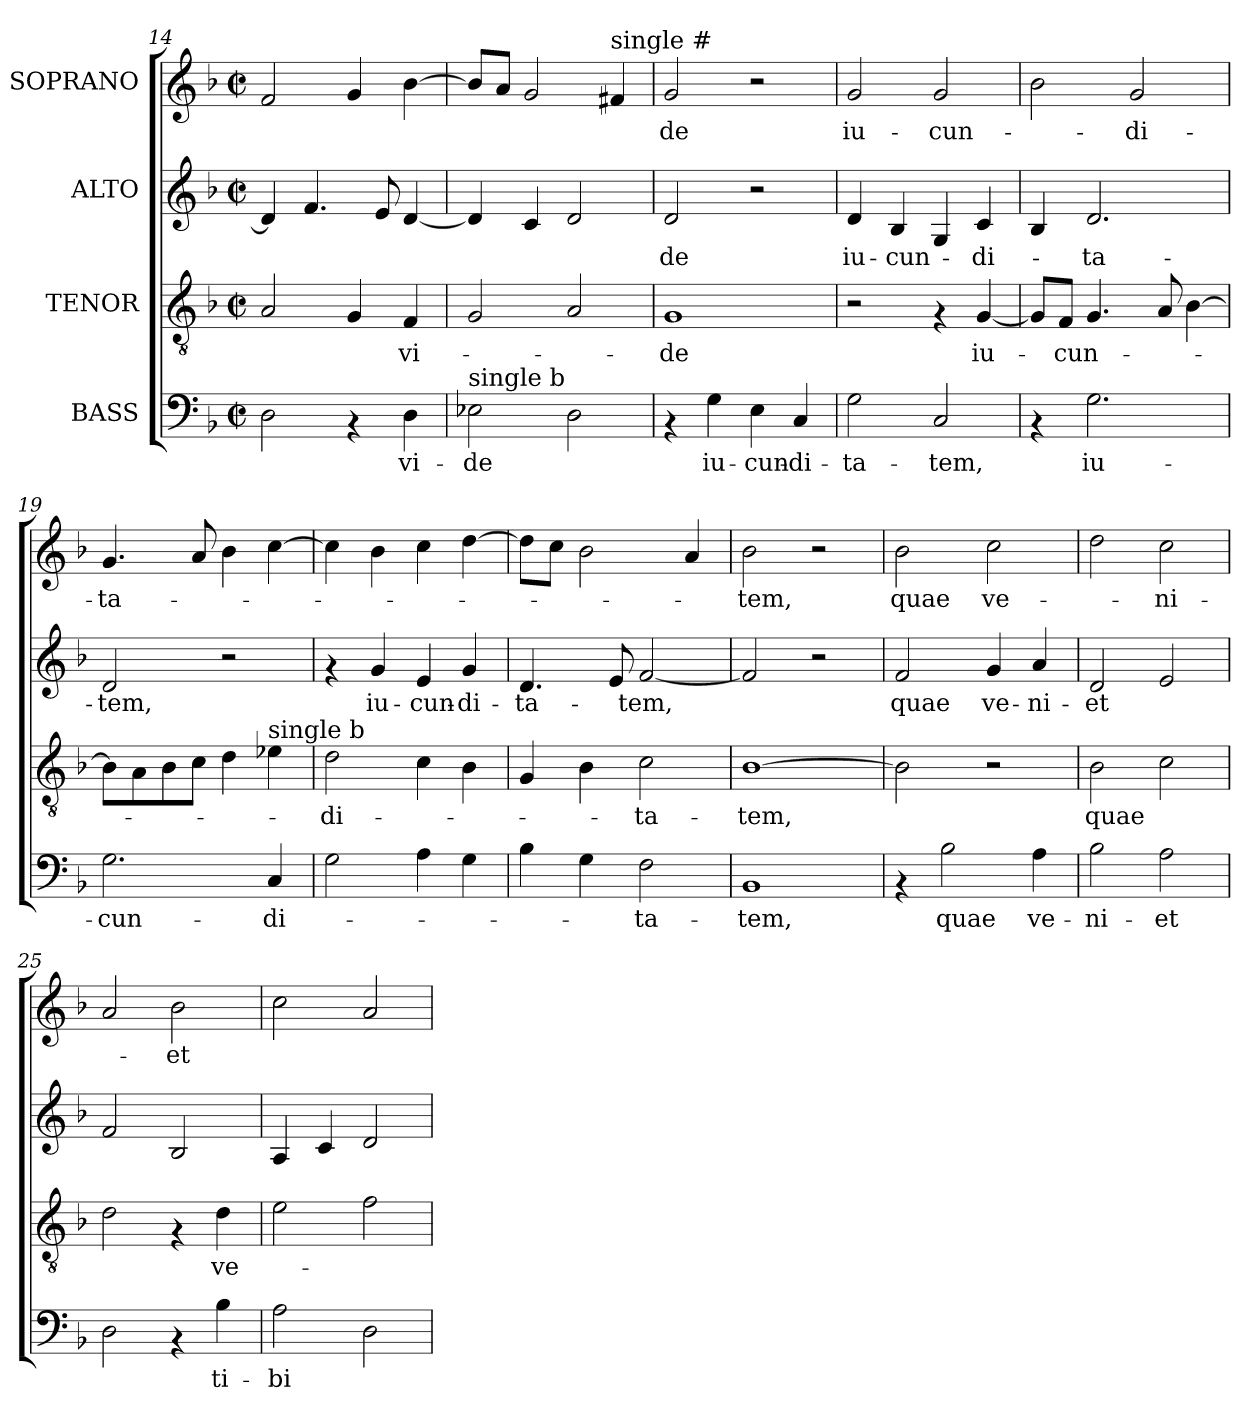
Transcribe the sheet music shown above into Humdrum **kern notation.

**kern	**text	**kern	**text	**kern	**text	**kern	**text
*part4	*part4	*part3	*part3	*part2	*part2	*part1	*part1
*staff4	*staff4	*staff3	*staff3	*staff2	*staff2	*staff1	*staff1
*I"BASS	*	*I"TENOR	*	*I"ALTO	*	*I"SOPRANO	*
*clefF4	*	*clefGv2	*	*clefG2	*	*clefG2	*
*k[b-]	*	*k[b-]	*	*k[b-]	*	*k[b-]	*
*F:	*	*F:	*	*F:	*	*F:	*
*M2/2	*	*M2/2	*	*M2/2	*	*M2/2	*
*met(c|)	*	*met(c|)	*	*met(c|)	*	*met(c|)	*
=14	=14	=14	=14	=14	=14	=14	=14
2D\	.	2A/	.	4d/]	.	2f/	.
.	.	.	.	4.f/	.	.	.
4rAA	.	4G/	.	.	.	4g/	.
.	.	.	.	8e/	.	.	.
!	!LO:LY:b	!	!LO:LY:b	!	!	!	!
4D\	vi-	4F/	vi-	[<4d/	.	[>4b-\	.
=15	=15	=15	=15	=15	=15	=15	=15
!LO:TX:a:t=single b	!	!	!	!	!	!	!
!	!LO:LY:b	!	!	!	!	!	!
2E-\	-de	2G/	.	4d/]	.	8b-/L]	.
.	.	.	.	.	.	8a/J	.
.	.	.	.	4c/	.	2g/	.
2D\	.	2A/	.	2d/	.	.	.
!	!	!	!	!	!	!LO:TX:a:t=single #	!
.	.	.	.	.	.	4f#/	.
=16	=16	=16	=16	=16	=16	=16	=16
!	!	!	!LO:LY:b	!	!LO:LY:b	!	!LO:LY:b
4rAA	.	1G	-de	2d/	-de	2g/	-de
!	!LO:LY:b	!	!	!	!	!	!
4G\	iu-	.	.	.	.	.	.
!	!LO:LY:b	!	!	!	!	!	!
4E\	-cun-	.	.	2r	.	2r	.
!	!LO:LY:b	!	!	!	!	!	!
4C/	-di-	.	.	.	.	.	.
!!LO:PB:g=z
=17	=17	=17	=17	=17	=17	=17	=17
!	!LO:LY:b	!	!	!	!LO:LY:b	!	!LO:LY:b
2G\	-ta-	2r	.	4d/	iu-	2g/	iu-
!	!	!	!	!	!LO:LY:b	!	!
.	.	.	.	4B-/	-cun-	.	.
!	!LO:LY:b	!	!	!	!	!	!LO:LY:b
2C/	-tem,	4rF	.	4G/	.	2g/	-cun-
!	!	!	!LO:LY:b	!	!LO:LY:b	!	!
.	.	[<4G/	iu-	4c/	-di-	.	.
=18	=18	=18	=18	=18	=18	=18	=18
4rAA	.	8G/L]	.	4B-/	.	2b-\	.
!	!	!	!LO:LY:b	!	!	!	!
.	.	8F/J	-cun-	.	.	.	.
!	!LO:LY:b	!	!	!	!LO:LY:b	!	!
2.G\	iu-	4.G/	.	2.d/	-ta-	.	.
!	!	!	!	!	!	!	!LO:LY:b
.	.	.	.	.	.	2g/	-di-
.	.	8A/	.	.	.	.	.
.	.	[>4B-\	.	.	.	.	.
=19	=19	=19	=19	=19	=19	=19	=19
!	!LO:LY:b	!	!	!	!LO:LY:b	!	!LO:LY:b
2.G\	-cun-	8B-\L]	.	2d/	-tem,	4.g/	-ta-
.	.	8A\	.	.	.	.	.
.	.	8B-\	.	.	.	.	.
.	.	8c\J	.	.	.	8a/	.
.	.	4d\	.	2r	.	4b-\	.
!	!	!LO:TX:a:t=single b	!	!	!	!	!
!	!LO:LY:b	!	!	!	!	!	!
4C/	-di-	4e-\	.	.	.	[>4cc\	.
=20	=20	=20	=20	=20	=20	=20	=20
!	!	!	!LO:LY:b	!	!	!	!
2G\	.	2d\	-di-	4rf	.	4cc\]	.
!	!	!	!	!	!LO:LY:b	!	!
.	.	.	.	4g/	iu-	4b-\	.
!	!	!	!	!	!LO:LY:b	!	!
4A\	.	4c\	.	4e/	-cun-	4cc\	.
!	!	!	!	!	!LO:LY:b	!	!
4G\	.	4B-\	.	4g/	-di-	[>4dd\	.
=21	=21	=21	=21	=21	=21	=21	=21
!	!	!	!	!	!LO:LY:b	!	!
4B-\	.	4G/	.	4.d/	-ta-	8dd\L]	.
.	.	.	.	.	.	8cc\J	.
4G\	.	4B-\	.	.	.	2b-\	.
.	.	.	.	8e/	.	.	.
!	!LO:LY:b	!	!LO:LY:b	!	!LO:LY:b	!	!
2F\	-ta-	2c\	-ta-	[<2f/	-tem,	.	.
.	.	.	.	.	.	4a/	.
=22	=22	=22	=22	=22	=22	=22	=22
!	!LO:LY:b	!	!LO:LY:b	!	!	!	!LO:LY:b
1BB-	-tem,	[>1B-	-tem,	2f/]	.	2b-\	-tem,
.	.	.	.	2r	.	2r	.
=23	=23	=23	=23	=23	=23	=23	=23
!	!	!	!	!	!LO:LY:b	!	!LO:LY:b
4rAA	.	2B-\]	.	2f/	quae	2b-\	quae
!	!LO:LY:b	!	!	!	!	!	!
2B-\	quae	.	.	.	.	.	.
!	!	!	!	!	!LO:LY:b	!	!LO:LY:b
.	.	2r	.	4g/	ve-	2cc\	ve-
!	!LO:LY:b	!	!	!	!LO:LY:b	!	!
4A\	ve-	.	.	4a/	-ni-	.	.
=24	=24	=24	=24	=24	=24	=24	=24
!	!LO:LY:b	!	!LO:LY:b	!	!LO:LY:b	!	!
2B-\	-ni-	2B-\	quae	2d/	-et	2dd\	.
!	!LO:LY:b	!	!	!	!	!	!LO:LY:b
2A\	-et	2c\	.	2e/	.	2cc\	-ni-
=25	=25	=25	=25	=25	=25	=25	=25
2D\	.	2d\	.	2f/	.	2a/	.
!	!	!	!	!	!	!	!LO:LY:b
4rAA	.	4rF	.	2B-/	.	2b-\	-et
!	!LO:LY:b	!	!LO:LY:b	!	!	!	!
4B-\	ti-	4d\	ve-	.	.	.	.
!!LO:LB:g=z
=26	=26	=26	=26	=26	=26	=26	=26
!	!LO:LY:b	!	!	!	!	!	!
2A\	-bi	2e\	.	4A/	.	2cc\	.
.	.	.	.	4c/	.	.	.
2D\	.	2f\	.	2d/	.	2a/	.
=	=	=	=	=	=	=	=
*-	*-	*-	*-	*-	*-	*-	*-
